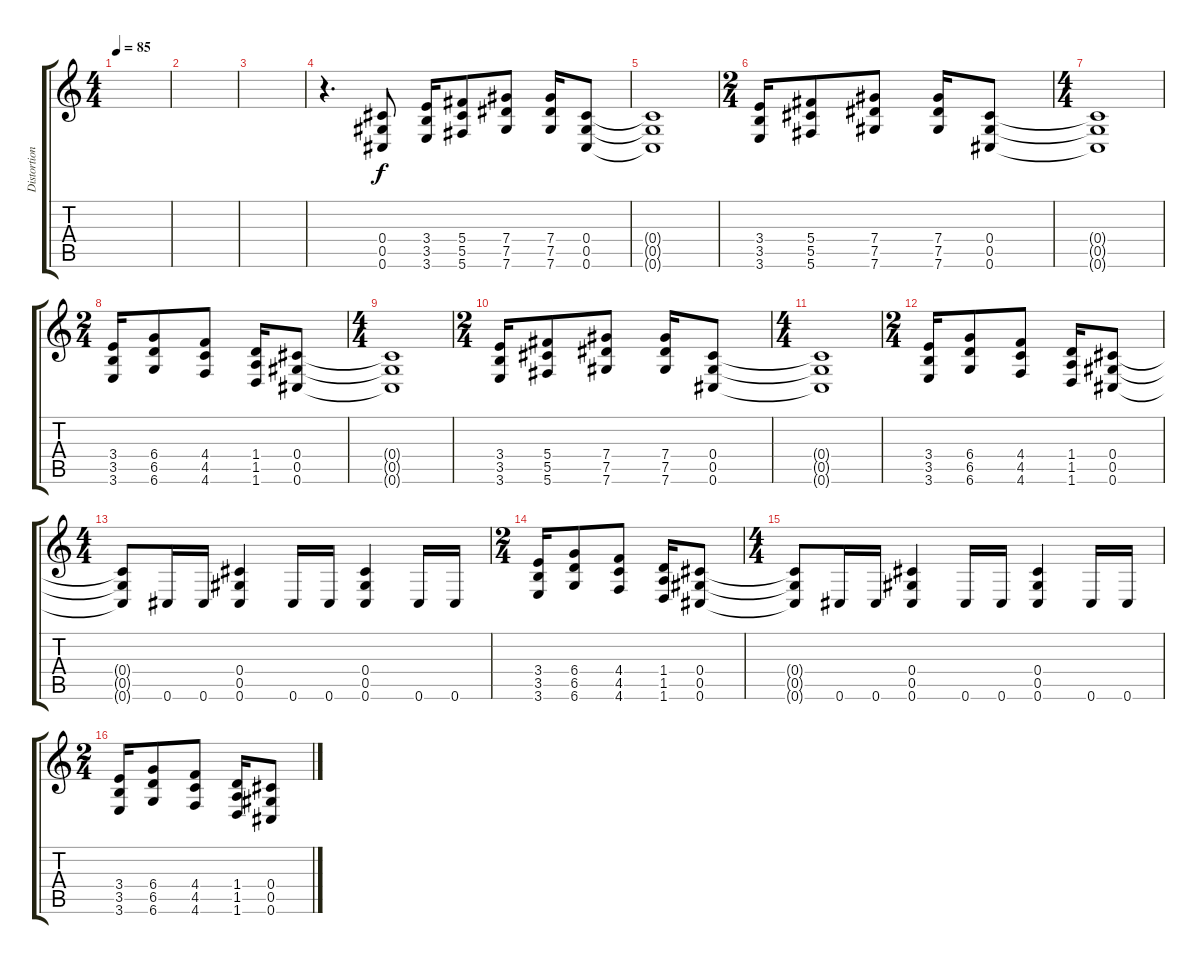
\track ("Distortion" "Distortion") {instrument distortionguitar}
\staff {score tabs}
\tuning (Db4 Db4 Ab3 Db3 Ab2 Db2) {hide}
\ts (4 4)
\tempo 85
\clef g2
\ks c
|
|
|
r.4{d} (0.4 0.5 0.6).8{instrument distortionguitar} (3.4 3.5 3.6).16 (5.4 5.5 5.6).8 (7.4 7.5 7.6).8 (7.4 7.5 7.6).16 (0.4 0.5 0.6).8 |
(0.4{t} 0.5{t} 0.6{t}).1 |
\ts (2 4)
(3.4 3.5 3.6).16 (5.4 5.5 5.6).8 (7.4 7.5 7.6).8 (7.4 7.5 7.6).16 (0.4 0.5 0.6).8 |
\ts (4 4)
(0.4{t} 0.5{t} 0.6{t}).1 |
\ts (2 4)
(3.4 3.5 3.6).16 (6.4 6.5 6.6).8 (4.4 4.5 4.6).8 (1.4 1.5 1.6).16 (0.4 0.5 0.6).8 |
\ts (4 4)
(0.4{t} 0.5{t} 0.6{t}).1 |
\ts (2 4)
(3.4 3.5 3.6).16 (5.4 5.5 5.6).8 (7.4 7.5 7.6).8 (7.4 7.5 7.6).16 (0.4 0.5 0.6).8 |
\ts (4 4)
(0.4{t} 0.5{t} 0.6{t}).1 |
\ts (2 4)
(3.4 3.5 3.6).16 (6.4 6.5 6.6).8 (4.4 4.5 4.6).8 (1.4 1.5 1.6).16 (0.4 0.5 0.6).8 |
\ts (4 4)
(0.4{t} 0.5{t} 0.6{t}).8 0.6.16 0.6.16 (0.4 0.5 0.6).4 0.6.16 0.6.16 (0.4 0.5 0.6).4 0.6.16 0.6.16 |
\ts (2 4)
(3.4 3.5 3.6).16 (6.4 6.5 6.6).8 (4.4 4.5 4.6).8 (1.4 1.5 1.6).16 (0.4 0.5 0.6).8 |
\ts (4 4)
(0.4{t} 0.5{t} 0.6{t}).8 0.6.16 0.6.16 (0.4 0.5 0.6).4 0.6.16 0.6.16 (0.4 0.5 0.6).4 0.6.16 0.6.16 |
\ts (2 4)
(3.4 3.5 3.6).16 (6.4 6.5 6.6).8 (4.4 4.5 4.6).8 (1.4 1.5 1.6).16 (0.4 0.5 0.6).8
